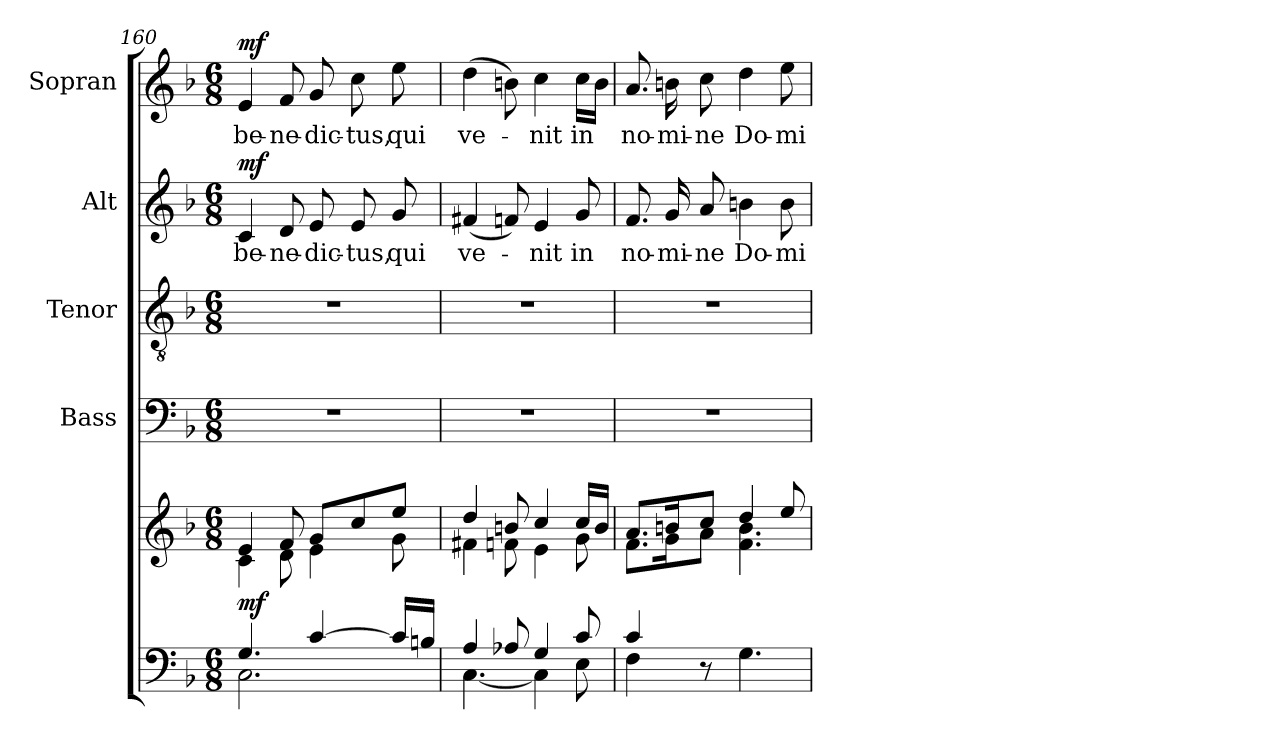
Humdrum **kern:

**kern	**kern	**dynam	**kern	**kern	**kern	**text	**dynam	**kern	**text	**dynam
*part5	*part5	*part5	*part4	*part3	*part2	*part2	*part2	*part1	*part1	*part1
*staff6	*staff5	*staff5/6	*staff4	*staff3	*staff2	*staff2	*staff2	*staff1	*staff1	*staff1
*	*	*	*I"Bass	*I"Tenor	*I"Alt	*	*	*I"Sopran	*	*
*	*	*	*I'B.	*I'T.	*I'A.	*	*	*I'S.	*	*
*clefF4	*clefG2	*	*clefF4	*clefGv2	*clefG2	*	*	*clefG2	*	*
*k[b-]	*k[b-]	*	*k[b-]	*k[b-]	*k[b-]	*	*	*k[b-]	*	*
*F:	*F:	*	*F:	*F:	*F:	*	*	*F:	*	*
*M6/8	*M6/8	*	*M6/8	*M6/8	*M6/8	*	*	*M6/8	*	*
=160	=160	=160	=160	=160	=160	=160	=160	=160	=160	=160
*^	*^	*	*	*	*	*	*	*	*	*
!	!	!	!	!LO:DY:b	!	!	!	!LO:LY:b	!LO:DY:a	!	!LO:LY:b	!LO:DY:a
4.G/	2.C\	4e/	4c\	mf	2.r	2.r	4c/	be-	mf	4e/	be-	mf
!	!	!	!	!	!	!	!	!LO:LY:b	!	!	!LO:LY:b	!
.	.	8f/	8d\	.	.	.	8d/	-ne-	.	8f/	-ne-	.
!	!	!	!	!	!	!	!	!LO:LY:b	!	!	!LO:LY:b	!
[>4c/	.	8g/L	4e\	.	.	.	8e/	-dic-	.	8g/	-dic-	.
!	!	!	!	!	!	!	!	!LO:LY:b	!	!	!LO:LY:b	!
.	.	8cc/	.	.	.	.	8e/	-tus,	.	8cc\	-tus,	.
!	!	!	!	!	!	!	!	!LO:LY:b	!	!	!LO:LY:b	!
16c/LL]	.	8ee/J	8g\	.	.	.	8g/	qui	.	8ee\	qui	.
16Bn/JJ	.	.	.	.	.	.	.	.	.	.	.	.
=161	=161	=161	=161	=161	=161	=161	=161	=161	=161	=161	=161	=161
!	!	!	!	!	!	!	!	!LO:LY:b	!	!	!LO:LY:b	!
4A/	[<4.C\	4dd/	4f#X\	.	2.r	2.r	(<4f#X/	ve-	.	(>4dd\	ve-	.
8A-X/	.	8bn/	8fn\	.	.	.	8fn/)	.	.	8bn\)	.	.
!	!	!	!	!	!	!	!	!LO:LY:b	!	!	!LO:LY:b	!
4G/	4C\]	4cc/	4e\	.	.	.	4e/	-nit	.	4cc\	-nit	.
!	!	!	!	!	!	!	!	!LO:LY:b	!	!	!LO:LY:b	!
8c/	8E\	16cc/LL	8g\	.	.	.	8g/	in	.	16cc\LL	in	.
.	.	16b/JJ	.	.	.	.	.	.	.	16b\JJ	.	.
!!LO:PB:g=z
=162	=162	=162	=162	=162	=162	=162	=162	=162	=162	=162	=162	=162
!	!	!	!	!	!	!	!	!LO:LY:b	!	!	!LO:LY:b	!
4c/	4F\	8.a/L	8.f\L	.	2.r	2.r	8.f/	no-	.	8.a/	no-	.
!	!	!	!	!	!	!	!	!LO:LY:b	!	!	!LO:LY:b	!
.	.	16bn/k	16g\k	.	.	.	16g/	-mi-	.	16bn\	-mi-	.
!	!	!	!	!	!	!	!	!LO:LY:b	!	!	!LO:LY:b	!
2ryy	8r	8cc/J	8a\J	.	.	.	8a/	-ne	.	8cc\	-ne	.
!	!	!	!	!	!	!	!	!LO:LY:b	!	!	!LO:LY:b	!
.	4.G\	4dd/	4.f\ 4.b\	.	.	.	4bn\	Do-	.	4dd\	Do-	.
!	!	!	!	!	!	!	!	!LO:LY:b	!	!	!LO:LY:b	!
.	.	8ee/	.	.	.	.	8b\	-mi-	.	8ee\	-mi-	.
*v	*v	*	*	*	*	*	*	*	*	*	*	*
*	*v	*v	*	*	*	*	*	*	*	*	*
=	=	=	=	=	=	=	=	=	=	=
*-	*-	*-	*-	*-	*-	*-	*-	*-	*-	*-
